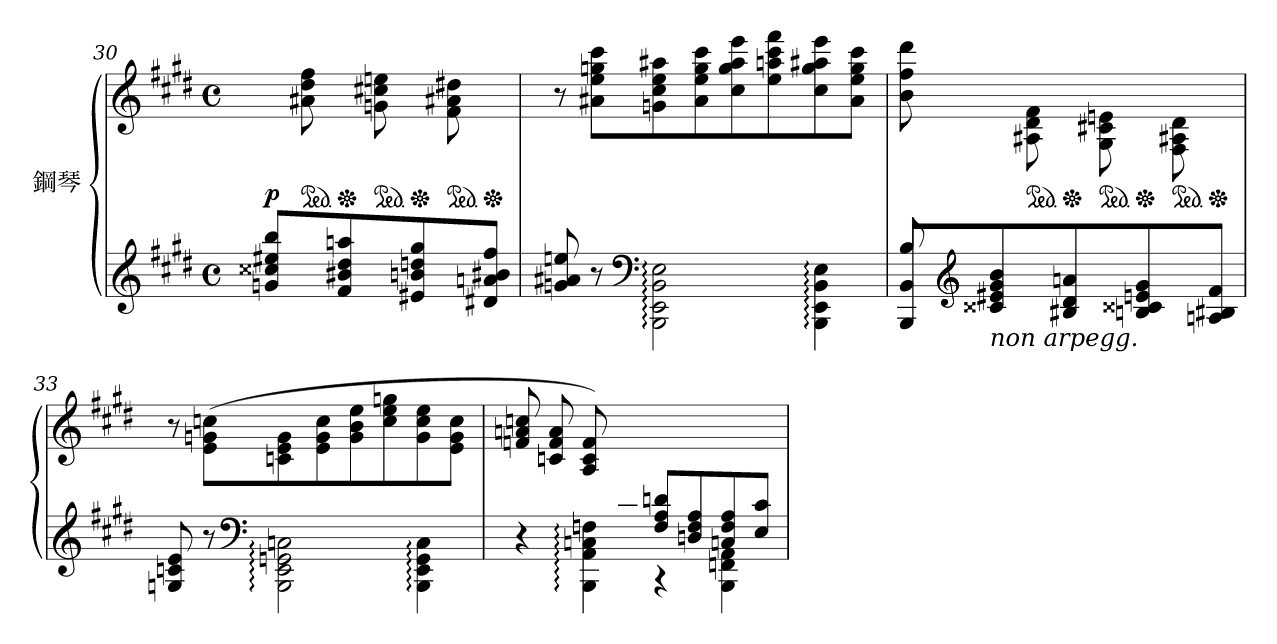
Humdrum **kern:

**kern	**kern	**dynam
*part1	*part1	*part1
*staff2	*staff1	*staff1/2
*I"鋼琴	*	*
*clefG2	*clefG2	*
*k[f#c#g#d#]	*k[f#c#g#d#]	*
*M4/4	*M4/4	*
*met(c)	*met(c)	*
*MM76	*MM76	*
=30X1	=30X1	=30X1
*	*^	*
!	!	!	!LO:DY:a=2
8gn/ 8cc##X/ 8ee#X/ 8bb/L	2ryy	8ryy	p
*	*ped	*	*
8ryy	.	8a#X\ 8dd#\ 8ff#\	.
*	*Xped	*	*
8f#/ 8b#X/ 8dd#/ 8aan/J	.	8ryy	.
*	*ped	*	*
8ryy	.	8g\ 8cc#X\ 8een\L	.
*	*Xped	*	*
8e#X/ 8bn/ 8ddn/ 8gg#/	4ryy	8ryy	.
*	*ped	*	*
8ryy	.	8f#\ 8a#X\ 8dd#X\	.
*	*Xped	*	*
8d#X/ 8an/ 8b#X/ 8ff#/J	8ryy	8ryy	.
*	*v	*v	*
=31	=31	=31
8gn/ 8a#X/ 8een/	8r	.
8r	8a#X\ 8ee\ 8ggn\ 8ccc#\L	.
*clefF4	*	*
2BBB\: 2EE\: 2BB\: 2E\:	8gn\ 8cc#\ 8ee\ 8aa#X\	.
.	8a#\ 8ee\ 8gg\ 8ccc#\	.
.	8cc#\ 8gg\ 8aa#\ 8eee\	.
.	8ee\ 8aan\ 8ccc#\ 8fff#\	.
4BBB\: 4EE\: 4BB\: 4E\:	8cc#\ 8gg\ 8aa#X\ 8eee\	.
.	8a#\ 8ee\ 8gg\ 8ccc#\J	.
!!LO:LB:g=z
=32	=32	=32
*^	*^	*
8BBB\ 8BB\	8B:/	8b\ 8ff#\ 8ddd#\	4ryy	.
*clefG2	*	*	*	*
!LO:TX:b:i:t=non arpegg.	!	!	!	!
(>8c##X/ 8e#X/ 8g#/ 8b/L	2..ryy	8ryy	.	.
*	*	*ped	*	*
8ryy	.	4ryy	8A#X\ 8d#\ 8f#\)	.
*	*	*Xped	*	*
(>8B#X/ 8d#/ 8an/J	.	.	8ryy	.
*	*	*ped	*	*
8ryy	.	2ryy	8G#\ 8c#X\ 8en\L)	.
*	*	*Xped	*	*
(>8Bn/ 8c##X/ 8en/ 8g#/	.	.	8ryy	.
*	*	*ped	*	*
8ryy	.	.	8F#\ 8A#X\ 8d#\)	.
*	*	*Xped	*	*
8An/ 8B#X/ 8f#/J	.	.	8ryy	.
*v	*v	*	*	*
*	*v	*v	*
=33	=33	=33
8Gn/ 8cn/ 8e/	8r	.
8r	(>8e\ 8gn\ 8ccn\L	.
*clefF4	*	*
2BBB\: 2EE\: 2GGn\: 2Cn\:	8cn\ 8e\ 8g\	.
.	8e\ 8g\ 8cc\	.
.	8g\ 8b\ 8ee\	.
.	8cc\ 8ee\ 8ggn\	.
4BBB\: 4EE\: 4GG\: 4C\:	8g\ 8cc\ 8ee\	.
.	8e\ 8g\ 8cc\J	.
=34	=34	=34
*^	*	*
4.ryy	4r	8fn/ 8an/ 8ccn/L	.
.	.	8cn/ 8f/ 8a/	.
*	*	*MM72	*
.	4BBB\: 4AA\: 4Cn\: 4Fn\:	8A/ 8c/ 8f/)	.
8F#/ 8A/ 8cn/J	.	8ryy	.
*	*	*MM68	*
8F#/ 8A/ 8dn/L	4rCC	4ryy	.
8Dn/ 8F#/ 8A/	.	.	.
*	*	*MM64	*
8Cn/ 8F#/ 8A/	4BBB\ 4FFn\ 4AA\	4ryy	.
8E/ 8c/J	.	.	.
*v	*v	*	*
=	=	=
*-	*-	*-
